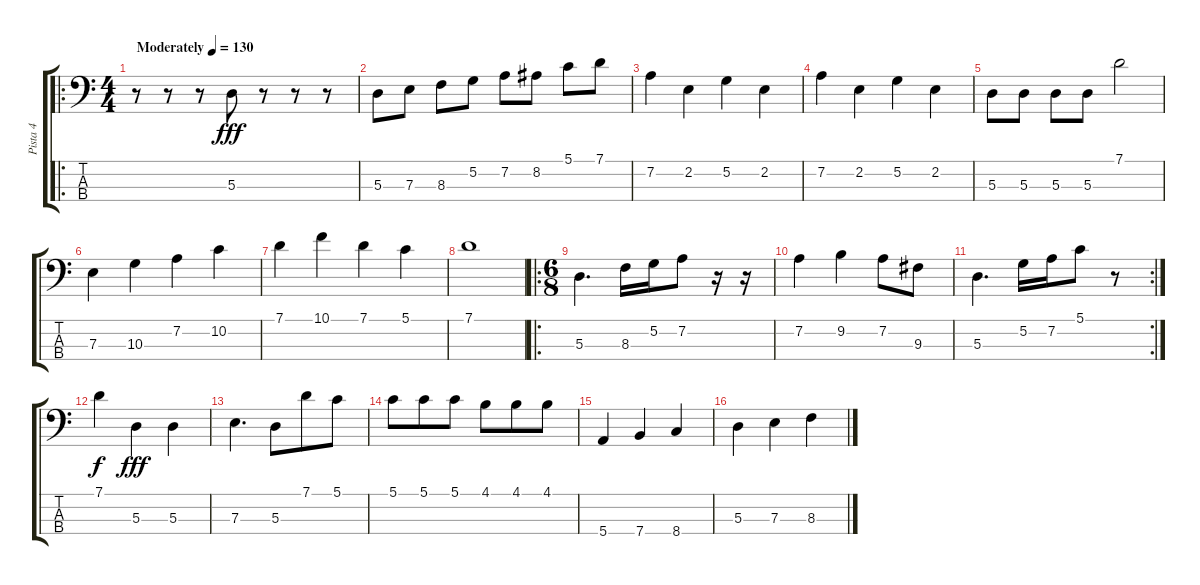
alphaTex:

\track ("Pista 4" "Pista 4") {instrument electricbassfinger}
\staff {score tabs}
\tuning (G2 D2 A1 E1) {hide}
\ro
\ts (4 4)
\tempo (130 "Moderately")
\clef f4
\ks c
r.8{dy fff instrument electricbassfinger} r.8 r.8 5.3.8 r.8 r.8 r.8 |
5.3.8 7.3.8 8.3.8 5.2.8 7.2.8 8.2.8 5.1.8 7.1.8 |
7.2.4 2.2.4 5.2.4 2.2.4 |
7.2.4 2.2.4 5.2.4 2.2.4 |
5.3.8 5.3.8 5.3.8 5.3.8 7.1.2 |
7.3.4 10.3.4 7.2.4 10.2.4 |
7.1.4 10.1.4 7.1.4 5.1.4 |
7.1.1 |
\ro
\ts (6 8)
5.3.4{d} 8.3.16 5.2.16 7.2.8 r.16 r.16 |
7.2.4 9.2.4 7.2.8 9.3.8 |
\rc 2
5.3.4{d} 5.2.16 7.2.16 5.1.8 r.8 |
7.1.4{dy f} 5.3.4{dy fff} 5.3.4 |
7.3.4{d} 5.3.8 7.1.8 5.1.8 |
5.1.8 5.1.8 5.1.8 4.1.8 4.1.8 4.1.8 |
5.4.4 7.4.4 8.4.4 |
5.3.4 7.3.4 8.3.4
